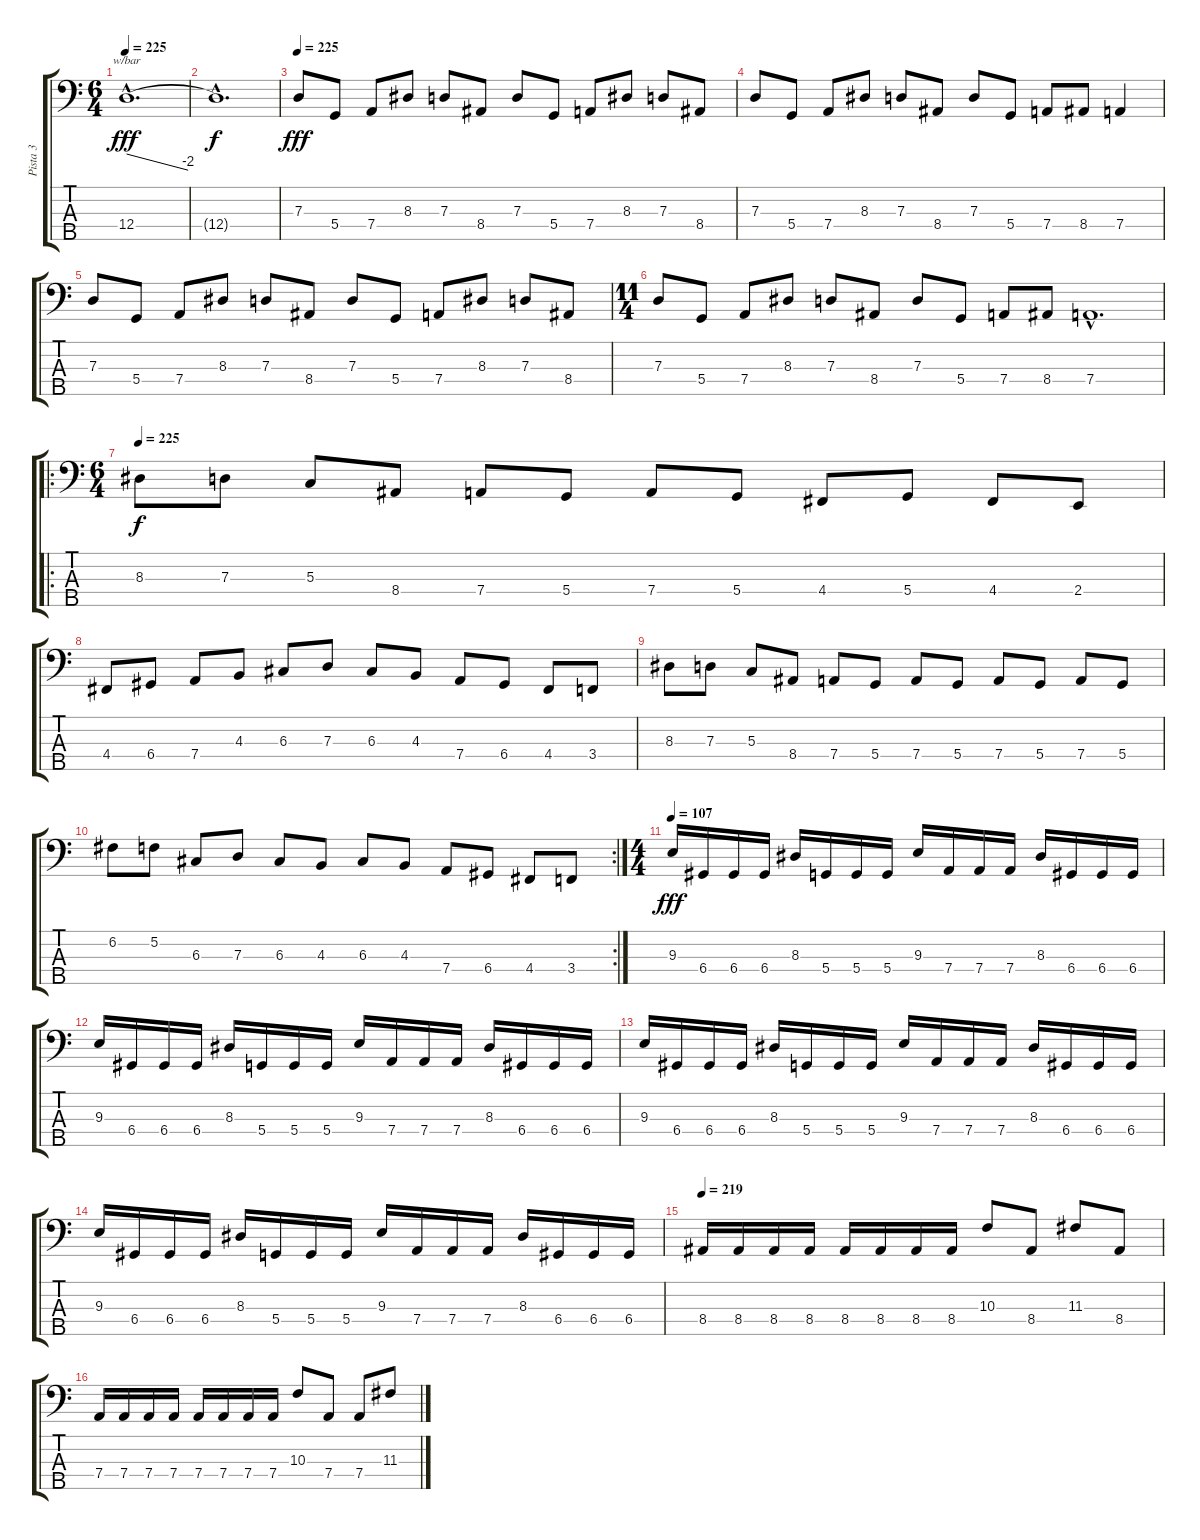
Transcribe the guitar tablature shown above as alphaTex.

\track ("Pista 3" "Pista 3") {instrument slapbass2}
\staff {score tabs}
\tuning (F2 C2 G1 D1 A0) {hide}
\ts (6 4)
\tempo 225
\clef f4
\ks c
12.4{hac}.1{d tbe (dive default 0 0 60 -8) dy fff} |
12.4{hac t}.1{d dy f} |
\tempo 225
7.3.8{dy fff} 5.4.8 7.4.8 8.3.8 7.3.8 8.4.8 7.3.8 5.4.8 7.4.8 8.3.8 7.3.8 8.4.8 |
7.3.8 5.4.8 7.4.8 8.3.8 7.3.8 8.4.8 7.3.8 5.4.8 7.4.8 8.4.8 7.4.4 |
7.3.8 5.4.8 7.4.8 8.3.8 7.3.8 8.4.8 7.3.8 5.4.8 7.4.8 8.3.8 7.3.8 8.4.8 |
\ts (11 4)
7.3.8 5.4.8 7.4.8 8.3.8 7.3.8 8.4.8 7.3.8 5.4.8 7.4.8 8.4.8 7.4{hac}.1{d} |
\ro
\ts (6 4)
\tempo 225
8.3.8{dy f volume 14} 7.3.8 5.3.8 8.4.8 7.4.8 5.4.8 7.4.8 5.4.8 4.4.8 5.4.8 4.4.8 2.4.8 |
4.4.8 6.4.8 7.4.8 4.3.8 6.3.8 7.3.8 6.3.8 4.3.8 7.4.8 6.4.8 4.4.8 3.4.8 |
8.3.8 7.3.8 5.3.8 8.4.8 7.4.8 5.4.8 7.4.8 5.4.8 7.4.8 5.4.8 7.4.8 5.4.8 |
\rc 2
6.2.8 5.2.8 6.3.8 7.3.8 6.3.8 4.3.8 6.3.8 4.3.8 7.4.8 6.4.8 4.4.8 3.4.8 |
\ts (4 4)
\tempo 107
9.3.16{dy fff volume 16} 6.4.16 6.4.16 6.4.16 8.3.16 5.4.16 5.4.16 5.4.16 9.3.16 7.4.16 7.4.16 7.4.16 8.3.16 6.4.16 6.4.16 6.4.16 |
9.3.16 6.4.16 6.4.16 6.4.16 8.3.16 5.4.16 5.4.16 5.4.16 9.3.16 7.4.16 7.4.16 7.4.16 8.3.16 6.4.16 6.4.16 6.4.16 |
9.3.16 6.4.16 6.4.16 6.4.16 8.3.16 5.4.16 5.4.16 5.4.16 9.3.16 7.4.16 7.4.16 7.4.16 8.3.16 6.4.16 6.4.16 6.4.16 |
9.3.16 6.4.16 6.4.16 6.4.16 8.3.16 5.4.16 5.4.16 5.4.16 9.3.16 7.4.16 7.4.16 7.4.16 8.3.16 6.4.16 6.4.16 6.4.16 |
\tempo 219
8.4.16 8.4.16 8.4.16 8.4.16 8.4.16 8.4.16 8.4.16 8.4.16 10.3.8 8.4.8 11.3.8 8.4.8 |
7.4.16 7.4.16 7.4.16 7.4.16 7.4.16 7.4.16 7.4.16 7.4.16 10.3.8 7.4.8 7.4.8 11.3.8
